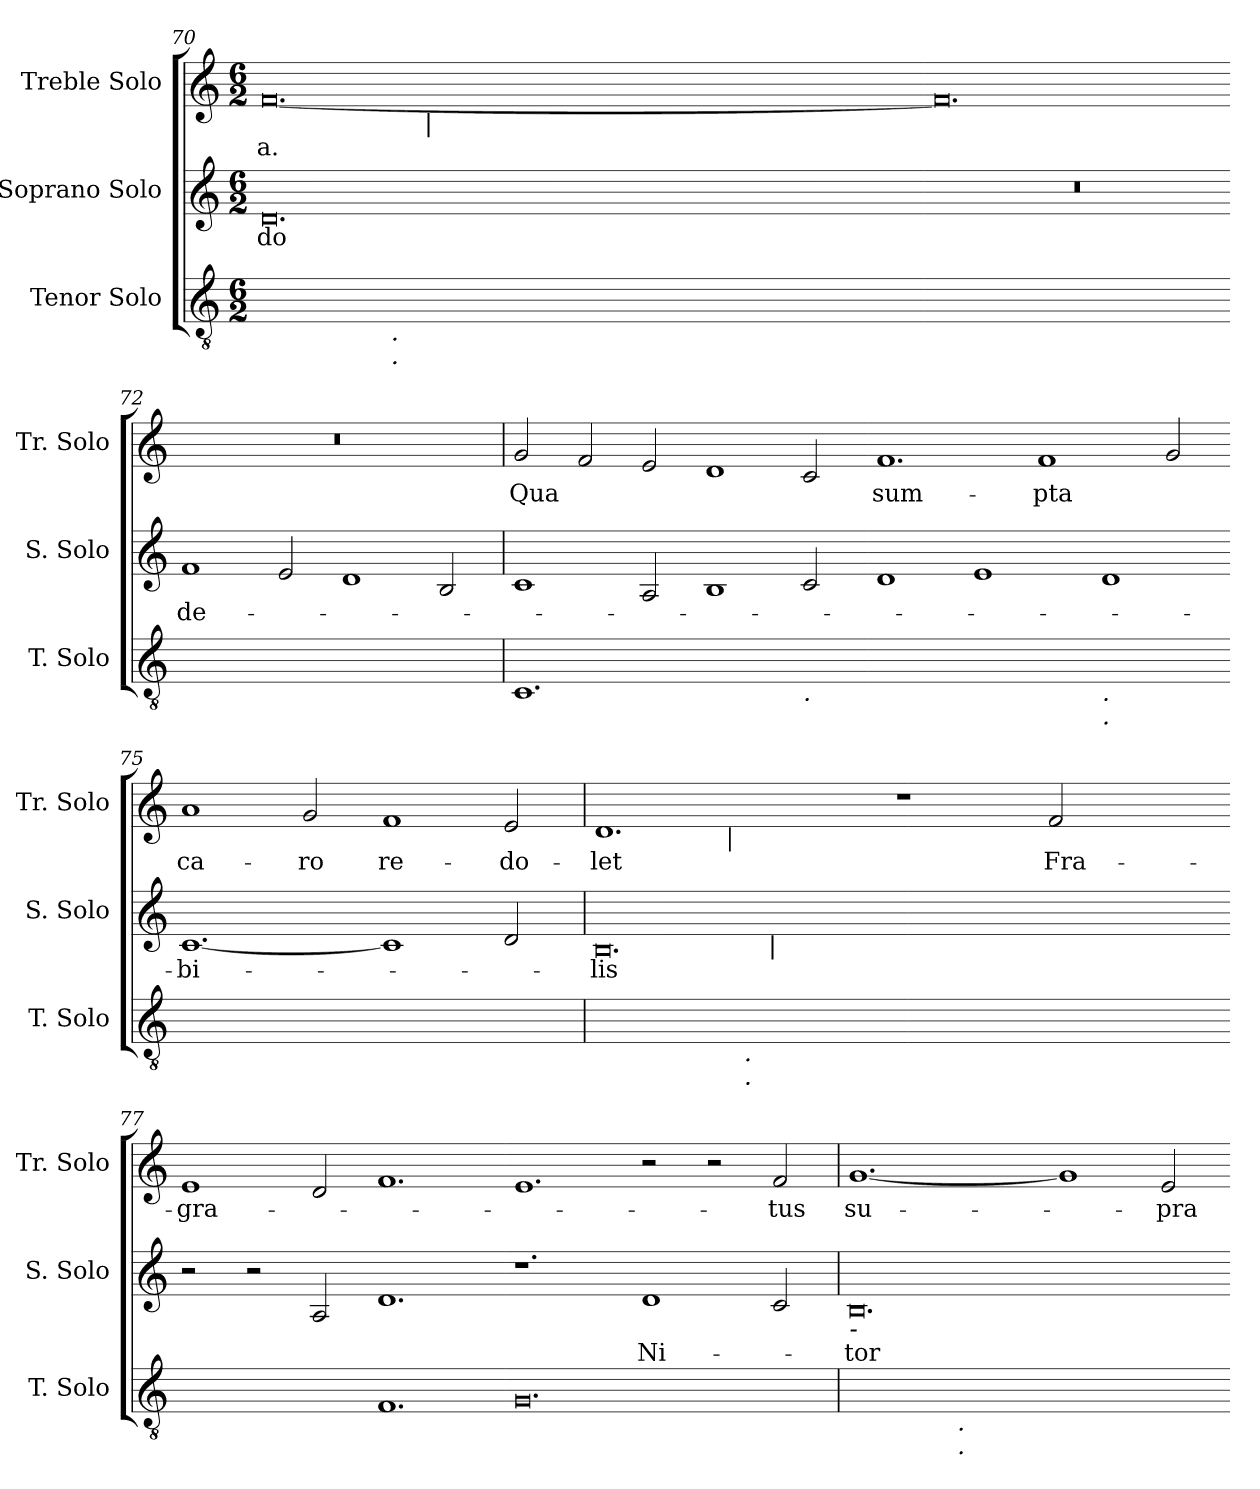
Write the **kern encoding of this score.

**kern	**kern	**text	**kern	**text
*part3	*part2	*part2	*part1	*part1
*staff3	*staff2	*staff2	*staff1	*staff1
*I"Tenor Solo	*I"Soprano Solo	*	*I"Treble Solo	*
*I'T. Solo	*I'S. Solo	*	*I'Tr. Solo	*
*clefGv2	*clefG2	*	*clefG2	*
*ITrd7c12	*	*	*	*
*k[]	*k[]	*	*k[]	*
*C:	*C:	*	*C:	*
*M6/2	*M6/2	*	*M6/2	*
=70	=70	=70	=70	=70
!	!	!LO:LY:b:color=#000000	!	!
!	!	!	!	!LO:LY:b:color=#000000
*^	*	*	*^	*
[<0.DDiyy	4ryy	0.di	-do	[<0.fi	4ryy	-a.
.	8ryy	.	.	.	8ryy	.
.	32ryy	.	.	.	16ryy	.
.	1024ryy	.	.	.	.	.
!	!LO:TX:b:i:t=.	!	!	!	!	!
!	!LO:TX:b:i:t=.	!	!	!	!	!
.	1ryy	.	.	.	.	.
.	.	.	.	.	64ryy	.
.	.	.	.	.	512ryy	.
!	!	!	!	!	!LO:TX:b:i:t=|	!
.	.	.	.	.	1ryy	.
.	1ryy	.	.	.	.	.
.	.	.	.	.	1ryy	.
.	2ryy	.	.	.	.	.
.	.	.	.	.	2ryy	.
.	16ryy	.	.	.	.	.
.	.	.	.	.	32ryy	.
.	64ryy	.	.	.	.	.
.	128...ryy	.	.	.	.	.
.	.	.	.	.	128..ryy	.
=71-	=71-	=71-	=71-	=71-	=71-	=71-
!	!	!LO:N:vis=1	!	!	!	!
*v	*v	*	*	*v	*v	*
0.DDiyy_<	0.r	.	0.fi]	.
=72-	=72-	=72-	=72-	=72-
!	!	!LO:LY:b:color=#000000	!LO:N:vis=1	!
0.DDiyy]	1fi	de-	0.r	.
.	2ei/	.	.	.
.	1di	.	.	.
.	2Bi/	.	.	.
!!LO:LB:g=z
=73	=73	=73	=73	=73
!LO:TX:b:t=P	!	!	!	!
!LO:TX:b:t=P	!	!	!	!
!LO:TX:b:t=B	!	!	!	!
!LO:TX:t=I	!	!	!	!
!LO:TX:t=x	!	!	!	!
!LO:TX:t=1	!	!	!	!
!LO:TX:t=/	!	!	!	!
!LO:TX:t=2	!	!	!	!
!LO:TX:t=(	!	!	!	!
!LO:TX:t=(73-90)	!	!	!	!
!LO:TX:b:i:t=.	!	!	!	!
!	!	!	!	!LO:LY:b:color=#000000
*^	*	*	*	*
1.CCi	1ryy	1ci	.	2gi/	Qua
.	.	.	.	2fi/	.
.	1.ryy	2Ai/	.	2ei/	.
[<1.DDiyy	.	1Bi	.	1di	.
!	!LO:TX:b:i:t=.	!	!	!	!
.	2ryy	2ci/	.	2ci/	.
=74-	=74-	=74-	=74-	=74-	=74-
!	!	!	!	!	!LO:LY:b:color=#000000
1.DDiyy]	0ryy	1di	.	1.fi	sum-
.	.	1ei	.	.	.
!	!	!	!	!	!LO:LY:b:color=#000000
[<1.FFiyy	.	.	.	1fi	-pta
!	!LO:TX:b:i:t=.	!	!	!	!
!	!LO:TX:b:i:t=.	!	!	!	!
.	1ryy	1di	.	.	.
.	.	.	.	2gi/	.
*v	*v	*	*	*	*
=75-	=75-	=75-	=75-	=75-
*^	*	*	*	*
!	!	!	!LO:LY:b:color=#000000	!	!
*v	*v	*	*	*	*
*^	*	*	*	*
!	!	!	!	!	!LO:LY:b:color=#000000
*v	*v	*	*	*	*
0.FFiyy]	[<1.ci	-bi-	1ai	ca-
!	!	!	!	!LO:LY:b:color=#000000
.	.	.	2gi/	-ro
!	!	!	!	!LO:LY:b:color=#000000
.	1ci]	.	1fi	re-
!	!	!	!	!LO:LY:b:color=#000000
.	2di/	.	2ei/	-do-
=76	=76	=76	=76	=76
!	!	!LO:LY:b:color=#000000	!	!
!	!	!	!	!LO:LY:b:color=#000000
*^	*^	*	*^	*
[<0.GGiyy	2ryy	0.Bi	2ryy	-lis	1.di	4ryy	-let
.	.	.	.	.	.	8ryy	.
.	.	.	.	.	.	16ryy	.
.	.	.	.	.	.	32ryy	.
.	.	.	.	.	.	256..ryy	.
!	!	!	!	!	!	!LO:TX:b:i:t=|	!
.	.	.	.	.	.	1ryy	.
.	256.ryy	.	32ryy	.	.	.	.
!	!LO:TX:b:i:t=.	!	!	!	!	!	!
!	!LO:TX:b:i:t=.	!	!	!	!	!	!
.	1ryy	.	.	.	.	.	.
.	.	.	64ryy	.	.	.	.
.	.	.	1024ryy	.	.	.	.
!	!	!	!LO:TX:b:i:t=|	!	!	!	!
.	.	.	1ryy	.	.	.	.
.	.	.	.	.	.	1ryy	.
.	.	.	.	.	1r	.	.
.	1ryy	.	.	.	.	.	.
.	.	.	1ryy	.	.	.	.
.	.	.	.	.	.	2ryy	.
!	!	!	!	!	!	!	!LO:LY:b:color=#000000
.	.	.	.	.	2fi/	.	Fra-
.	4ryy	.	.	.	.	.	.
.	.	.	4ryy	.	.	.	.
.	8ryy	.	.	.	.	.	.
.	.	.	8ryy	.	.	.	.
.	16ryy	.	.	.	.	.	.
.	.	.	16ryy	.	.	.	.
.	32ryy	.	.	.	.	.	.
.	64ryy	.	.	.	.	.	.
.	.	.	.	.	.	64ryy	.
.	.	.	128...ryy	.	.	.	.
.	128ryy	.	.	.	.	.	.
.	.	.	.	.	.	128ryy	.
.	512ryy	.	.	.	.	.	.
.	.	.	.	.	.	1024ryy	.
*v	*v	*	*	*	*v	*v	*
*	*v	*v	*	*	*
=77-	=77-	=77-	=77-	=77-
*^	*^	*	*^	*
!	!	!	!	!	!	!	!LO:LY:b:color=#000000
*v	*v	*	*	*	*v	*v	*
*	*v	*v	*	*	*
1.GGiyy]	2r	.	1ei	-gra-
.	2r	.	.	.
.	2Ai/	.	2di/	.
1.FFi	1.di	.	1.fi	.
=78-	=78-	=78-	=78-	=78-
0.GGi	1.r	.	1.ei	.
!	!	!LO:LY:b:color=#000000	!	!
.	1di	Ni-	2r	.
.	.	.	2r	.
!	!	!	!	!LO:LY:b:color=#000000
.	2ci/	.	2fi/	-tus
!!LO:LB:g=z
=79	=79	=79	=79	=79
!	!	!LO:LY:b:color=#000000	!	!
!	!LO:TX:b:i:t=-	!	!	!
!	!	!	!	!LO:LY:b:color=#000000
*^	*	*	*	*
[<0.EEiyy	4ryy	0.Bi	-tor	[<1.gi	su-
.	8ryy	.	.	.	.
.	16ryy	.	.	.	.
.	32...ryy	.	.	.	.
!	!LO:TX:b:i:t=.	!	!	!	!
!	!LO:TX:b:i:t=.	!	!	!	!
.	1ryy	.	.	.	.
.	1ryy	.	.	.	.
.	.	.	.	1gi]	.
.	2ryy	.	.	.	.
!	!	!	!	!	!LO:LY:b:color=#000000
.	.	.	.	2ei/	-pra
.	256ryy	.	.	.	.
*v	*v	*	*	*	*
=-	=-	=-	=-	=-
*-	*-	*-	*-	*-
